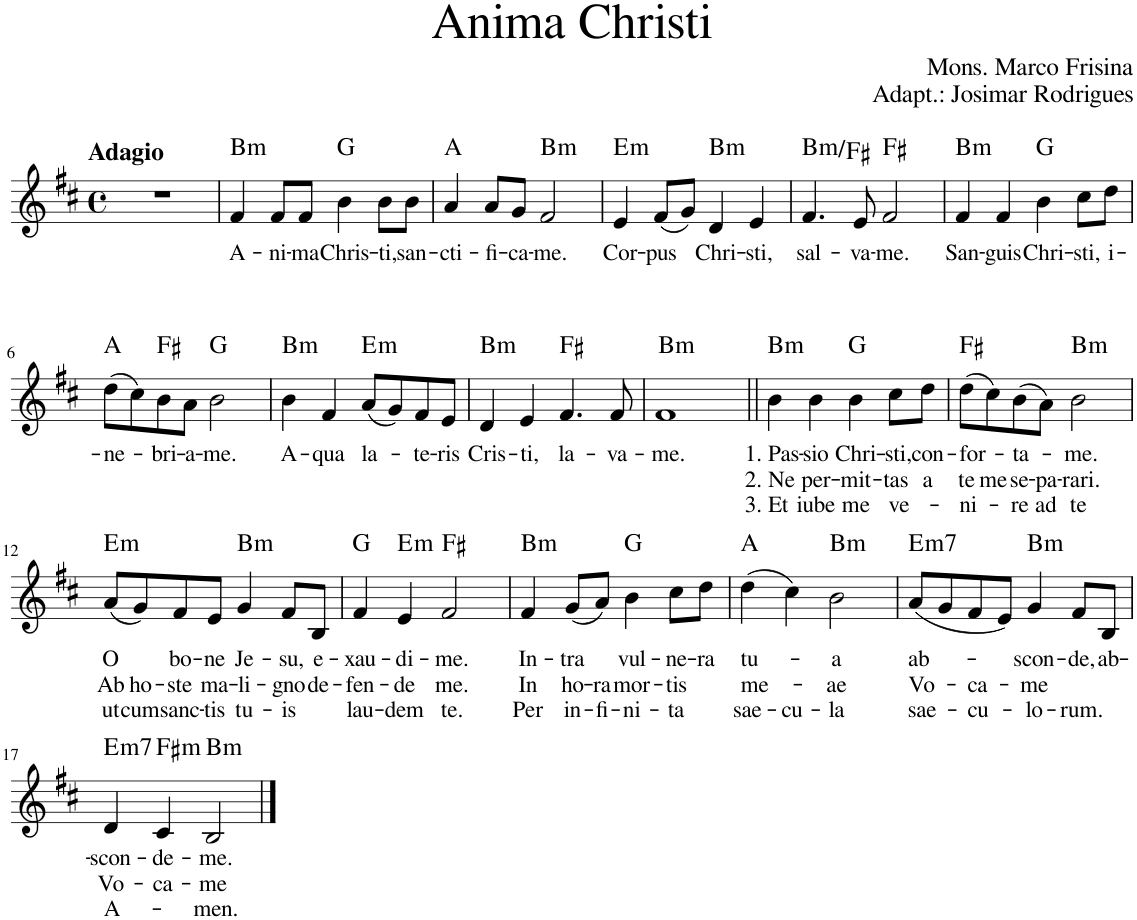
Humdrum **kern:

**kern	**text	**text	**text	**harte
*part1	*part1	*part1	*part1	*part1
*staff1	*staff1	*staff1	*staff1	*
*I"Voz	*	*	*	*
*I'Vo.	*	*	*	*
*clefG2	*	*	*	*
*k[f#c#]	*	*	*	*
*M4/4	*	*	*	*
*met(c)	*	*	*	*
=	=	=	=	=
!LO:TX:a:B:t=Adagio	!	!	!	!
1r	.	.	.	.
=1	=1	=1	=1	=1
!	!LO:LY:b	!	!	!LO:H:kt=m
4f#/	A-	.	.	B:min
!	!LO:LY:b	!	!	!
8f#/L	-ni-	.	.	.
!	!LO:LY:b	!	!	!
8f#/J	-ma	.	.	.
!	!LO:LY:b	!	!	!
4b\	Chris-	.	.	G:maj
!	!LO:LY:b	!	!	!
8b\L	-ti,	.	.	.
!	!LO:LY:b	!	!	!
8b\J	san-	.	.	.
=2	=2	=2	=2	=2
!	!LO:LY:b	!	!	!
4a/	-cti-	.	.	A:maj
!	!LO:LY:b	!	!	!
8a/L	-fi-	.	.	.
!	!LO:LY:b	!	!	!
8g/J	-ca-	.	.	.
!	!LO:LY:b	!	!	!LO:H:kt=m
2f#/	-me.	.	.	B:min
=3	=3	=3	=3	=3
!	!LO:LY:b	!	!	!LO:H:kt=m
4e/	Cor-	.	.	E:min
!	!LO:LY:b	!	!	!
(8f#/L	-pus	.	.	.
8g/J)	.	.	.	.
!	!LO:LY:b	!	!	!LO:H:kt=m
4d/	Chri-	.	.	B:min
!	!LO:LY:b	!	!	!
4e/	-sti,	.	.	.
=4	=4	=4	=4	=4
!	!LO:LY:b	!	!	!LO:H:kt=m
4.f#/	sal-	.	.	B:min/5
!	!LO:LY:b	!	!	!
8e/	-va-	.	.	.
!	!LO:LY:b	!	!	!
2f#/	-me.	.	.	F#:maj
=5	=5	=5	=5	=5
!	!LO:LY:b	!	!	!LO:H:kt=m
4f#/	San-	.	.	B:min
!	!LO:LY:b	!	!	!
4f#/	-guis	.	.	.
!	!LO:LY:b	!	!	!
4b\	Chri-	.	.	G:maj
!	!LO:LY:b	!	!	!
8cc#\L	-sti,	.	.	.
!	!LO:LY:b	!	!	!
8dd\J	i-	.	.	.
!!LO:LB:g=z
=6	=6	=6	=6	=6
!	!LO:LY:b	!	!	!
(8dd\L	ne-	.	.	A:maj
8cc#\)	.	.	.	.
!	!LO:LY:b	!	!	!
8b\	bri-	.	.	F#:maj
!	!LO:LY:b	!	!	!
8a\J	-a-	.	.	.
!	!LO:LY:b	!	!	!
2b\	-me.	.	.	G:maj
=7	=7	=7	=7	=7
!	!LO:LY:b	!	!	!LO:H:kt=m
4b\	A-	.	.	B:min
!	!LO:LY:b	!	!	!
4f#/	-qua	.	.	.
!	!LO:LY:b	!	!	!LO:H:kt=m
(8a/L	la-	.	.	E:min
8g/)	.	.	.	.
!	!LO:LY:b	!	!	!
8f#/	te-	.	.	.
!	!LO:LY:b	!	!	!
8e/J	-ris	.	.	.
=8	=8	=8	=8	=8
!	!LO:LY:b	!	!	!LO:H:kt=m
4d/	Cris-	.	.	B:min
!	!LO:LY:b	!	!	!
4e/	-ti,	.	.	.
!	!LO:LY:b	!	!	!
4.f#/	la-	.	.	F#:maj
!	!LO:LY:b	!	!	!
8f#/	-va-	.	.	.
=9	=9	=9	=9	=9
!	!LO:LY:b	!	!	!LO:H:kt=m
1f#	-me.	.	.	B:min
=10||	=10||	=10||	=10||	=10||
!	!LO:LY:b	!LO:LY:b	!LO:LY:b	!LO:H:kt=m
4b\	1. Pas-	2. Ne	3. Et	B:min
!	!LO:LY:b	!LO:LY:b	!LO:LY:b	!
4b\	-sio	per-	iube	.
!	!LO:LY:b	!LO:LY:b	!LO:LY:b	!
4b\	Chri-	-mit-	me	G:maj
!	!LO:LY:b	!LO:LY:b	!LO:LY:b	!
8cc#\L	-sti,	-tas	ve-	.
!	!LO:LY:b	!LO:LY:b	!	!
8dd\J	con-	a	.	.
=11	=11	=11	=11	=11
!	!LO:LY:b	!LO:LY:b	!LO:LY:b	!
(8dd\L	-for-	te	-ni-	F#:maj
!	!	!LO:LY:b	!	!
8cc#\)	.	me	.	.
!	!LO:LY:b	!LO:LY:b	!LO:LY:b	!
(8b\	ta-	se-	-re	.
!	!	!LO:LY:b	!LO:LY:b	!
8a\J)	.	-pa-	ad	.
!	!LO:LY:b	!LO:LY:b	!LO:LY:b	!LO:H:kt=m
2b\	-me.	-rari.	-te	B:min
!!LO:LB:g=z
=12	=12	=12	=12	=12
!	!LO:LY:b	!LO:LY:b	!LO:LY:b	!LO:H:kt=m
(8a/L	O	Ab	ut	E:min
!	!	!LO:LY:b	!LO:LY:b	!
8g/)	.	ho-	cum	.
!	!LO:LY:b	!LO:LY:b	!LO:LY:b	!
8f#/	bo-	-ste	sanc-	.
!	!LO:LY:b	!LO:LY:b	!LO:LY:b	!
8e/J	-ne	ma-	-tis	.
!	!LO:LY:b	!LO:LY:b	!LO:LY:b	!LO:H:kt=m
4g/	Je-	-li-	tu-	B:min
!	!LO:LY:b	!LO:LY:b	!LO:LY:b	!
8f#/L	-su,	-gno	-is	.
!	!LO:LY:b	!LO:LY:b	!	!
8B/J	e-	de-	.	.
=13	=13	=13	=13	=13
!	!LO:LY:b	!LO:LY:b	!LO:LY:b	!
4f#/	-xau-	-fen-	lau-	G:maj
!	!LO:LY:b	!LO:LY:b	!LO:LY:b	!LO:H:kt=m
4e/	-di-	-de	-dem	E:min
!	!LO:LY:b	!LO:LY:b	!LO:LY:b	!
2f#/	-me.	me.	te.	F#:maj
=14	=14	=14	=14	=14
!	!LO:LY:b	!LO:LY:b	!LO:LY:b	!LO:H:kt=m
4f#/	In-	In	Per	B:min
!	!LO:LY:b	!LO:LY:b	!LO:LY:b	!
(8g/L	-tra	ho-	in-	.
!	!	!LO:LY:b	!LO:LY:b	!
8a/J)	.	-ra	-fi-	.
!	!LO:LY:b	!LO:LY:b	!LO:LY:b	!
4b\	vul-	mor-	-ni-	G:maj
!	!LO:LY:b	!LO:LY:b	!LO:LY:b	!
8cc#\L	-ne-	-tis	-ta	.
!	!LO:LY:b	!	!	!
8dd\J	-ra	.	.	.
=15	=15	=15	=15	=15
!	!LO:LY:b	!LO:LY:b	!LO:LY:b	!
(4dd\	tu-	me-	sae-	A:maj
!	!	!	!LO:LY:b	!
4cc#\)	.	.	-cu-	.
!	!LO:LY:b	!LO:LY:b	!LO:LY:b	!LO:H:kt=m
2b\	-a	-ae	-la	B:min
=16	=16	=16	=16	=16
!	!LO:LY:b	!LO:LY:b	!LO:LY:b	!LO:H:kt=m7
(8a/L	ab-	Vo-	sae-	E:min7
8g/	.	.	.	.
!	!	!LO:LY:b	!LO:LY:b	!
8f#/	.	-ca-	-cu-	.
8e/J)	.	.	.	.
!	!LO:LY:b	!LO:LY:b	!LO:LY:b	!LO:H:kt=m
4g/	-scon-	-me	-lo-	B:min
!	!LO:LY:b	!	!LO:LY:b	!
8f#/L	-de,	.	-rum.	.
!	!LO:LY:b	!	!	!
8B/J	ab-	.	.	.
!!LO:LB:g=z
=17	=17	=17	=17	=17
!	!LO:LY:b	!LO:LY:b	!LO:LY:b	!LO:H:kt=m7
4d/	-scon-	Vo-	A-	E:min7
!	!LO:LY:b	!LO:LY:b	!	!LO:H:kt=m
4c#/	-de-	-ca-	.	F#:min
!	!LO:LY:b	!LO:LY:b	!LO:LY:b	!LO:H:kt=m
2B/	-me.	-me	-men.	B:min
==	==	==	==	==
*-	*-	*-	*-	*-
